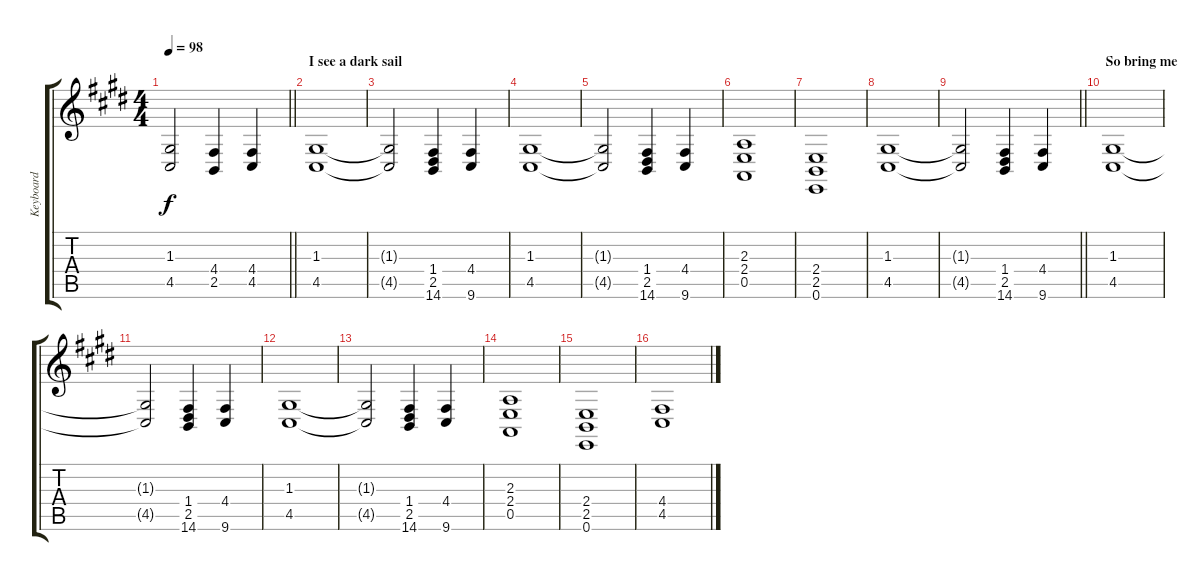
\track ("Keyboard" "Keyboard") {instrument pad8sweep}
\staff {score tabs}
\tuning (E4 B3 G3 D3 A2 E2) {hide}
\ts (4 4)
\tempo 98
\clef g2
\barLineRight lightlight
\ks c#minor
(1.3{t} 4.5{t}).2{dy f} (4.4 2.5).4 (4.4 4.5).4 |
\section ("" "I see a dark sail")
(1.3 4.5).1 |
(1.3{t} 4.5{t}).2 (1.4 2.5 14.6).4 (4.4 9.6).4 |
(1.3 4.5).1 |
(1.3{t} 4.5{t}).2 (1.4 2.5 14.6).4 (4.4 9.6).4 |
(2.3 2.4 0.5).1 |
(2.4 2.5 0.6).1 |
(1.3 4.5).1 |
\barLineRight lightlight
(1.3{t} 4.5{t}).2 (1.4 2.5 14.6).4 (4.4 9.6).4 |
\section ("" "So bring me ")
(1.3 4.5).1 |
(1.3{t} 4.5{t}).2 (1.4 2.5 14.6).4 (4.4 9.6).4 |
(1.3 4.5).1 |
(1.3{t} 4.5{t}).2 (1.4 2.5 14.6).4 (4.4 9.6).4 |
(2.3 2.4 0.5).1 |
(2.4 2.5 0.6).1 |
(4.4 4.5).1
